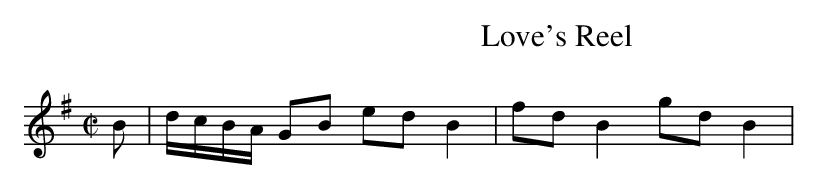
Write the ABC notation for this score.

X:1
T:Love's Reel
M:C|
L:1/8
K:G
B|d/c/B/A/ GB ed B2|fd B2 gd B2|
